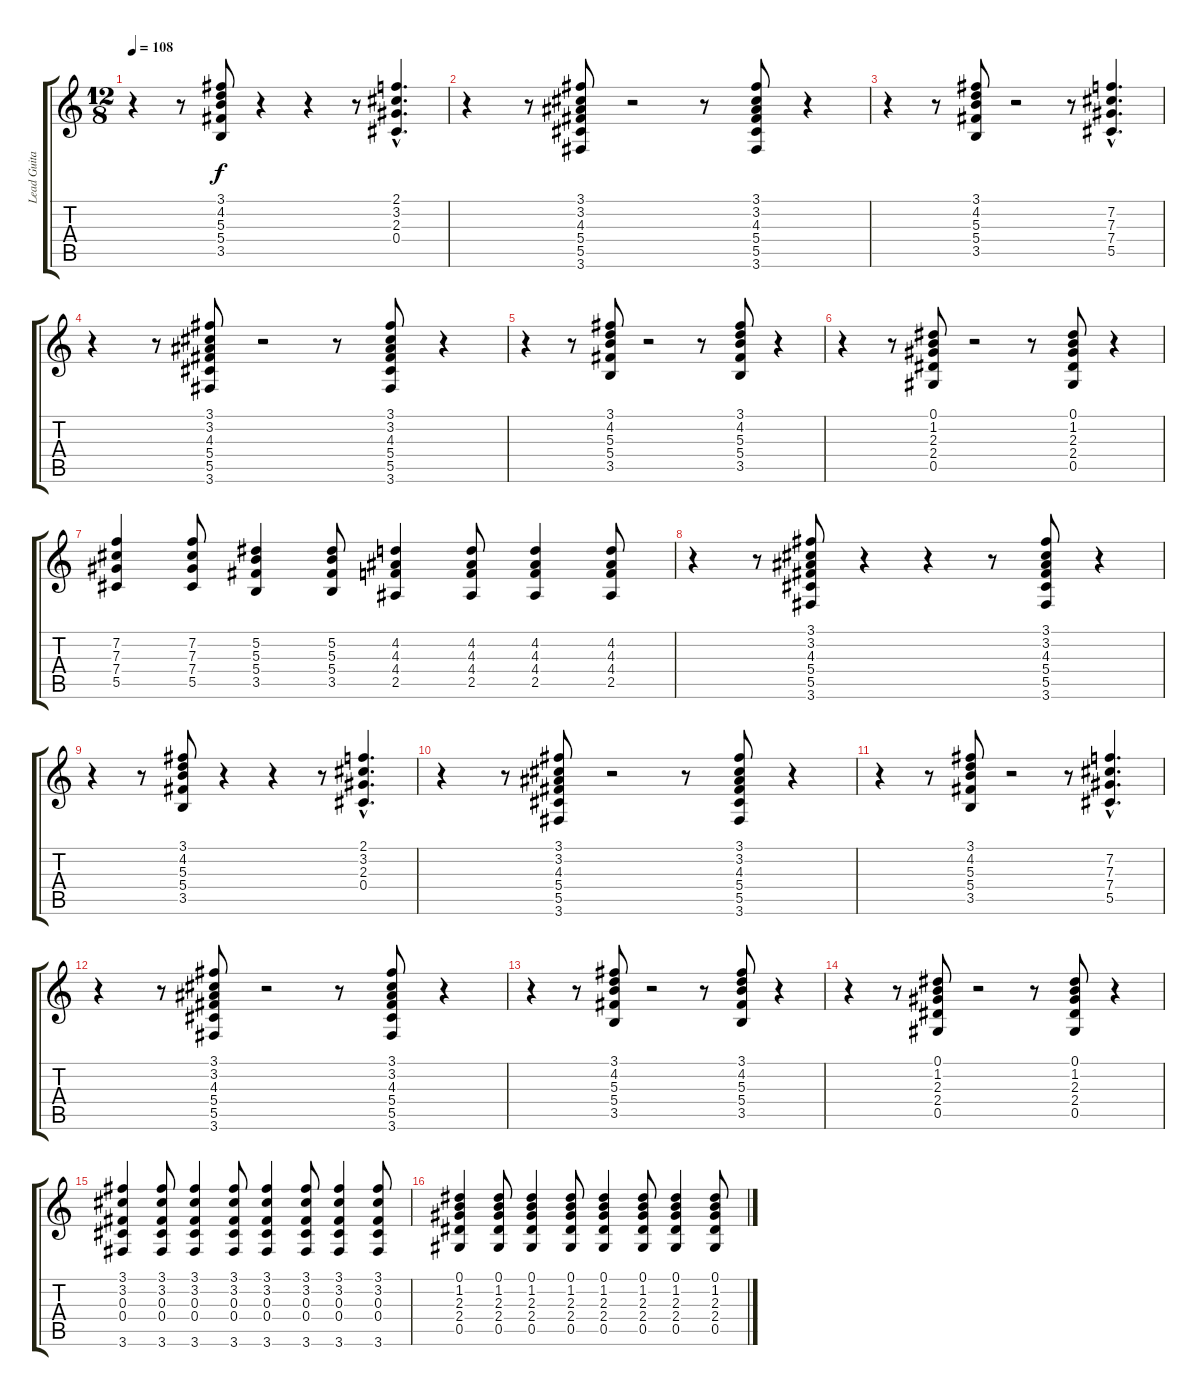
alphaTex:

\track ("Lead Guitar (Slash)" "Lead Guita") {instrument electricguitarclean}
\staff {score tabs}
\tuning (Eb4 Bb3 Gb3 Db3 Ab2 Eb2) {hide}
\ts (12 8)
\tempo 108
\clef g2
\ks c
r.4{dy f} r.8 (3.1 4.2 5.3 5.4 3.5).8 r.4 r.4 r.8 (2.1{hac} 3.2{hac} 2.3{hac} 0.4{hac}).4{d} |
r.4 r.8 (3.1 3.2 4.3 5.4 5.5 3.6).8 r.2 r.8 (3.1 3.2 4.3 5.4 5.5 3.6).8 r.4 |
r.4 r.8 (3.1 4.2 5.3 5.4 3.5).8 r.2 r.8 (7.2{hac} 7.3{hac} 7.4{hac} 5.5{hac}).4{d} |
r.4 r.8 (3.1 3.2 4.3 5.4 5.5 3.6).8 r.2 r.8 (3.1 3.2 4.3 5.4 5.5 3.6).8 r.4 |
r.4 r.8 (3.1 4.2 5.3 5.4 3.5).8 r.2 r.8 (3.1 4.2 5.3 5.4 3.5).8 r.4 |
r.4 r.8 (0.1 1.2 2.3 2.4 0.5).8 r.2 r.8 (0.1 1.2 2.3 2.4 0.5).8 r.4 |
(7.2 7.3 7.4 5.5).4 (7.2 7.3 7.4 5.5).8 (5.2 5.3 5.4 3.5).4 (5.2 5.3 5.4 3.5).8 (4.2 4.3 4.4 2.5).4 (4.2 4.3 4.4 2.5).8 (4.2 4.3 4.4 2.5).4 (4.2 4.3 4.4 2.5).8 |
r.4 r.8 (3.1 3.2 4.3 5.4 5.5 3.6).8 r.4 r.4 r.8 (3.1 3.2 4.3 5.4 5.5 3.6).8 r.4 |
r.4 r.8 (3.1 4.2 5.3 5.4 3.5).8 r.4 r.4 r.8 (2.1{hac} 3.2{hac} 2.3{hac} 0.4{hac}).4{d} |
r.4 r.8 (3.1 3.2 4.3 5.4 5.5 3.6).8 r.2 r.8 (3.1 3.2 4.3 5.4 5.5 3.6).8 r.4 |
r.4 r.8 (3.1 4.2 5.3 5.4 3.5).8 r.2 r.8 (7.2{hac} 7.3{hac} 7.4{hac} 5.5{hac}).4{d} |
r.4 r.8 (3.1 3.2 4.3 5.4 5.5 3.6).8 r.2 r.8 (3.1 3.2 4.3 5.4 5.5 3.6).8 r.4 |
r.4 r.8 (3.1 4.2 5.3 5.4 3.5).8 r.2 r.8 (3.1 4.2 5.3 5.4 3.5).8 r.4 |
r.4 r.8 (0.1 1.2 2.3 2.4 0.5).8 r.2 r.8 (0.1 1.2 2.3 2.4 0.5).8 r.4 |
(3.1 3.2 0.3 0.4 3.6).4 (3.1 3.2 0.3 0.4 3.6).8 (3.1 3.2 0.3 0.4 3.6).4 (3.1 3.2 0.3 0.4 3.6).8 (3.1 3.2 0.3 0.4 3.6).4 (3.1 3.2 0.3 0.4 3.6).8 (3.1 3.2 0.3 0.4 3.6).4 (3.1 3.2 0.3 0.4 3.6).8 |
(0.1 1.2 2.3 2.4 0.5).4 (0.1 1.2 2.3 2.4 0.5).8 (0.1 1.2 2.3 2.4 0.5).4 (0.1 1.2 2.3 2.4 0.5).8 (0.1 1.2 2.3 2.4 0.5).4 (0.1 1.2 2.3 2.4 0.5).8 (0.1 1.2 2.3 2.4 0.5).4 (0.1 1.2 2.3 2.4 0.5).8
